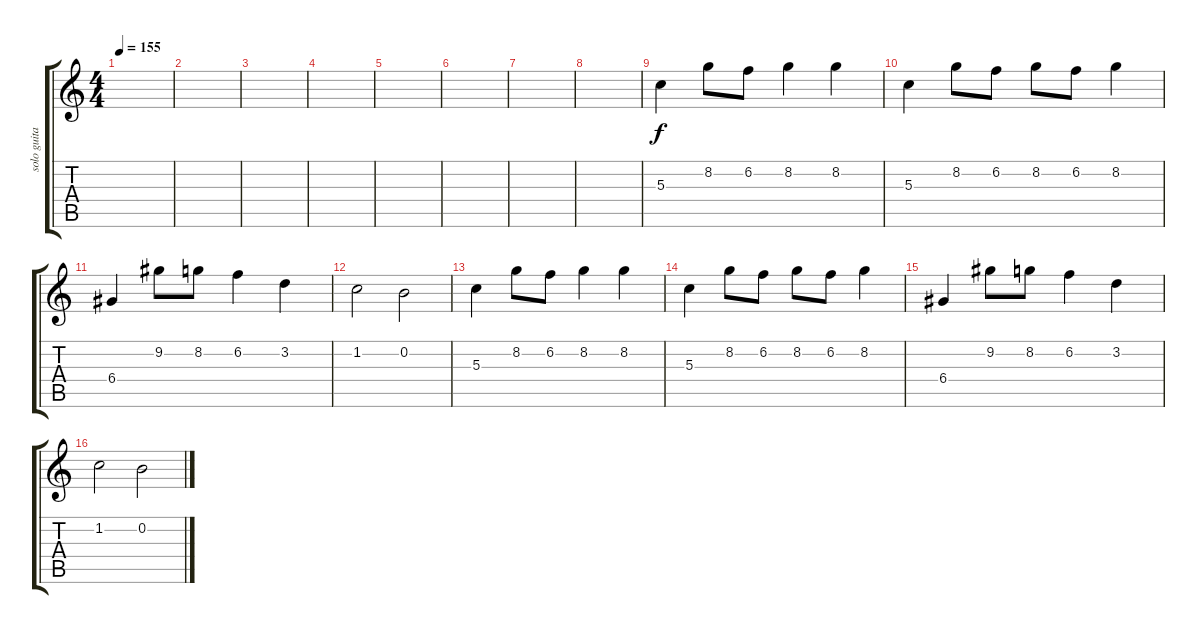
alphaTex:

\track ("solo guitar" "solo guita") {instrument distortionguitar}
\staff {score tabs}
\tuning (E4 B3 G3 D3 A2 E2) {hide}
\ts (4 4)
\tempo 155
\clef g2
\ks c
|
|
|
|
|
|
|
|
5.3.4 8.2.8 6.2.8 8.2.4 8.2.4 |
5.3.4 8.2.8 6.2.8 8.2.8 6.2.8 8.2.4 |
6.4.4 9.2.8 8.2.8 6.2.4 3.2.4 |
1.2.2 0.2.2 |
5.3.4 8.2.8 6.2.8 8.2.4 8.2.4 |
5.3.4 8.2.8 6.2.8 8.2.8 6.2.8 8.2.4 |
6.4.4 9.2.8 8.2.8 6.2.4 3.2.4 |
1.2.2 0.2.2
